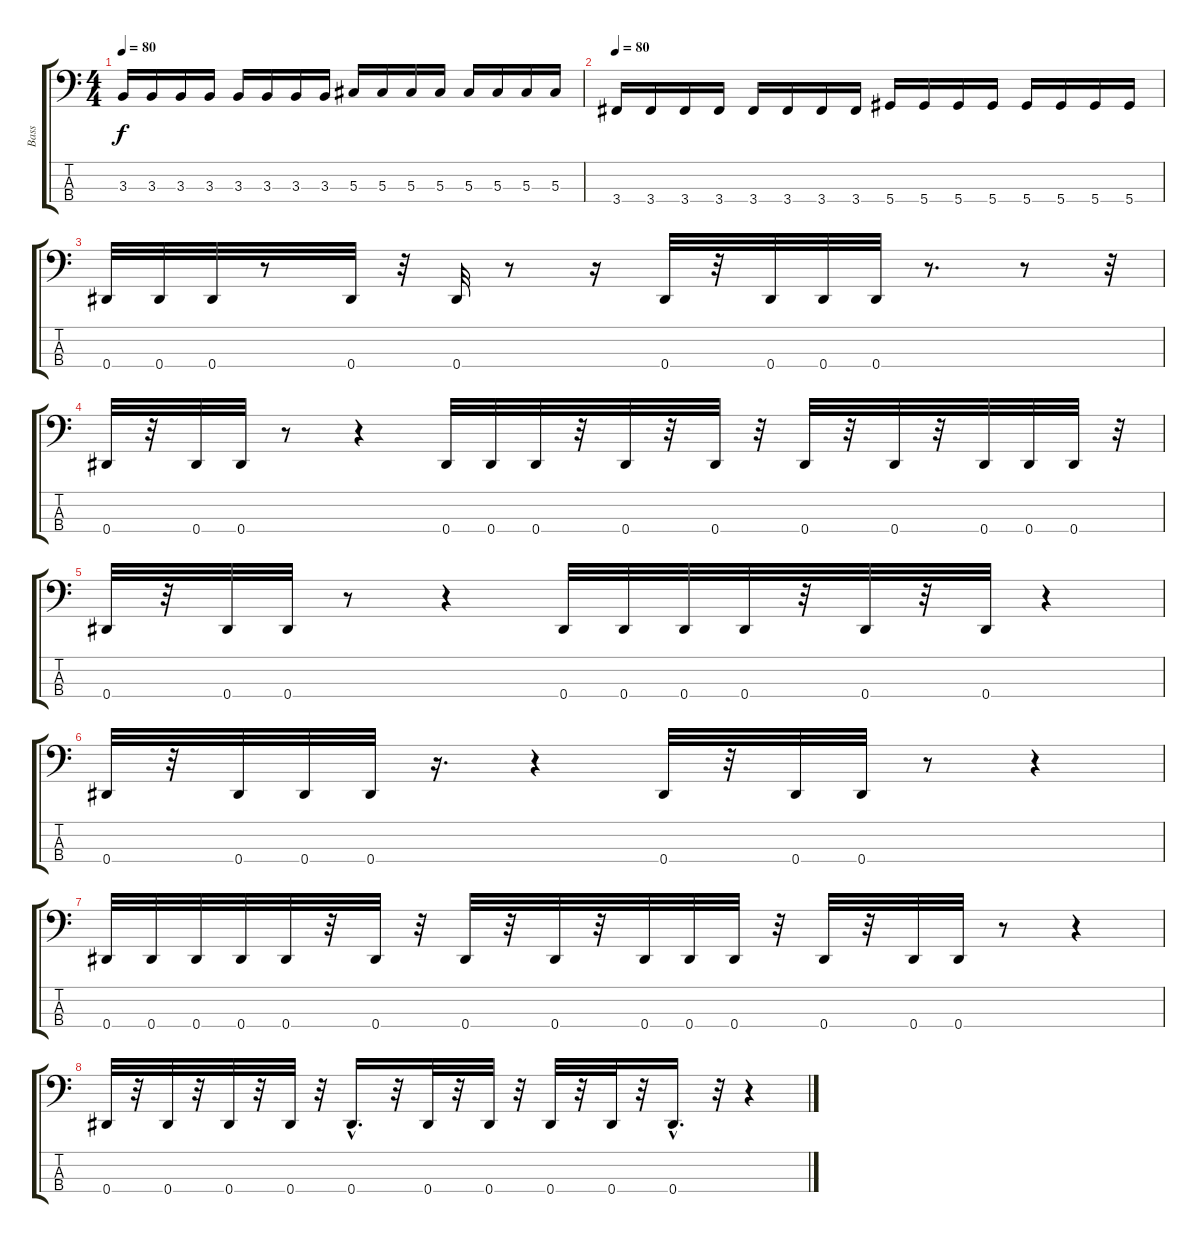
\track ("Bass" "Bass") {instrument electricbasspick}
\staff {score tabs}
\tuning (Gb2 Db2 Ab1 Eb1) {hide}
\ts (4 4)
\tempo 80
\clef f4
\ks c
3.3.16{dy f} 3.3.16 3.3.16 3.3.16 3.3.16 3.3.16 3.3.16 3.3.16 5.3.16 5.3.16 5.3.16 5.3.16 5.3.16 5.3.16 5.3.16 5.3.16 |
\tempo 80
3.4.16 3.4.16 3.4.16 3.4.16 3.4.16 3.4.16 3.4.16 3.4.16 5.4.16 5.4.16 5.4.16 5.4.16 5.4.16 5.4.16 5.4.16 5.4.16 |
0.4.32 0.4.32 0.4.32 r.8 0.4.32 r.32 0.4.32 r.8 r.16 0.4.32 r.32 0.4.32 0.4.32 0.4.32 r.8{d} r.8 r.32 |
0.4.32 r.32 0.4.32 0.4.32 r.8 r.4 0.4.32 0.4.32 0.4.32 r.32 0.4.32 r.32 0.4.32 r.32 0.4.32 r.32 0.4.32 r.32 0.4.32 0.4.32 0.4.32 r.32 |
0.4.32 r.32 0.4.32 0.4.32 r.8 r.4 0.4.32 0.4.32 0.4.32 0.4.32 r.32 0.4.32 r.32 0.4.32 r.4 |
0.4.32 r.32 0.4.32 0.4.32 0.4.32 r.16{d} r.4 0.4.32 r.32 0.4.32 0.4.32 r.8 r.4 |
0.4.32 0.4.32 0.4.32 0.4.32 0.4.32 r.32 0.4.32 r.32 0.4.32 r.32 0.4.32 r.32 0.4.32 0.4.32 0.4.32 r.32 0.4.32 r.32 0.4.32 0.4.32 r.8 r.4 |
0.4.32 r.32 0.4.32 r.32 0.4.32 r.32 0.4.32 r.32 0.4{hac}.16{d} r.32 0.4.32 r.32 0.4.32 r.32 0.4.32 r.32 0.4.32 r.32 0.4{hac}.16{d} r.32 r.4
